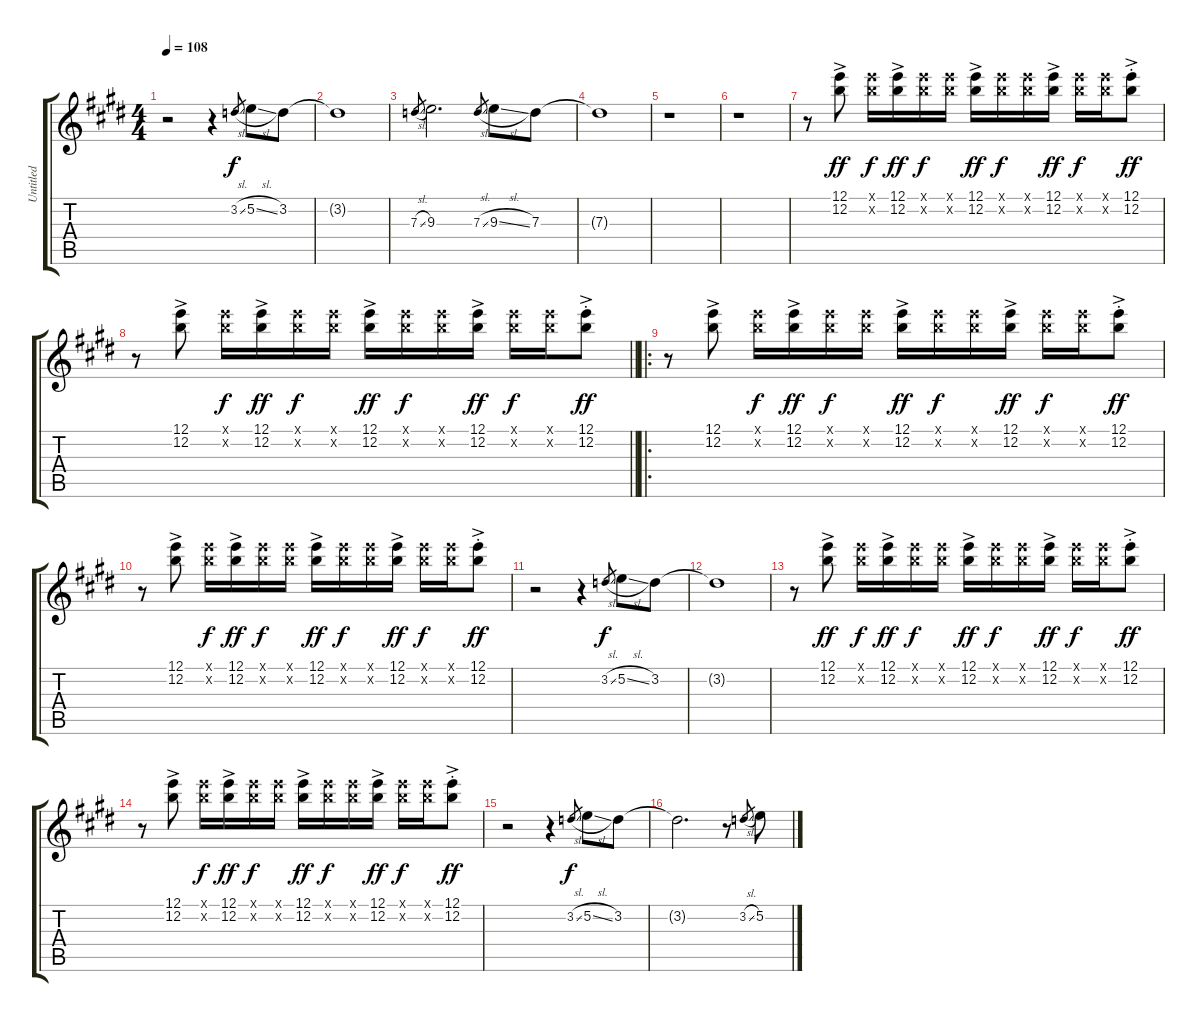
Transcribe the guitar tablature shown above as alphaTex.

\track ("Untitled" "Untitled") {instrument electricguitarclean}
\staff {score tabs}
\tuning (E4 B3 G3 D3 A2 E2) {hide}
\ts (4 4)
\tempo 108
\clef g2
\ks e
r.2{dy f instrument electricguitarclean} r.4 3.2{sl}.8{gr} 5.2{sl}.8 3.2.8 |
\ks c#minor
3.2{t}.1 |
7.3{sl}.8{gr} 9.3.2{d} 7.3{sl}.8{gr} 9.3{sl}.8 7.3.8 |
7.3{t}.1 |
r.1 |
r.1 |
r.8 (12.1{ac} 12.2{ac}).8{dy ff} (12.1{x} 12.2{x}).16{dy f} (12.1{ac} 12.2{ac}).16{dy ff} (12.1{x} 12.2{x}).16{dy f} (12.1{x} 12.2{x}).16 (12.1{ac} 12.2{ac}).16{dy ff} (12.1{x} 12.2{x}).16{dy f} (12.1{x} 12.2{x}).16 (12.1{ac} 12.2{ac}).16{dy ff} (12.1{x} 12.2{x}).16{dy f} (12.1{x} 12.2{x}).16 (12.1{ac st} 12.2{ac st}).8{dy ff} |
\barLineRight lightlight
r.8 (12.1{ac} 12.2{ac}).8 (12.1{x} 12.2{x}).16{dy f} (12.1{ac} 12.2{ac}).16{dy ff} (12.1{x} 12.2{x}).16{dy f} (12.1{x} 12.2{x}).16 (12.1{ac} 12.2{ac}).16{dy ff} (12.1{x} 12.2{x}).16{dy f} (12.1{x} 12.2{x}).16 (12.1{ac} 12.2{ac}).16{dy ff} (12.1{x} 12.2{x}).16{dy f} (12.1{x} 12.2{x}).16 (12.1{ac st} 12.2{ac st}).8{dy ff} |
\ro
r.8 (12.1{ac} 12.2{ac}).8 (12.1{x} 12.2{x}).16{dy f} (12.1{ac} 12.2{ac}).16{dy ff} (12.1{x} 12.2{x}).16{dy f} (12.1{x} 12.2{x}).16 (12.1{ac} 12.2{ac}).16{dy ff} (12.1{x} 12.2{x}).16{dy f} (12.1{x} 12.2{x}).16 (12.1{ac} 12.2{ac}).16{dy ff} (12.1{x} 12.2{x}).16{dy f} (12.1{x} 12.2{x}).16 (12.1{ac st} 12.2{ac st}).8{dy ff} |
r.8 (12.1{ac} 12.2{ac}).8 (12.1{x} 12.2{x}).16{dy f} (12.1{ac} 12.2{ac}).16{dy ff} (12.1{x} 12.2{x}).16{dy f} (12.1{x} 12.2{x}).16 (12.1{ac} 12.2{ac}).16{dy ff} (12.1{x} 12.2{x}).16{dy f} (12.1{x} 12.2{x}).16 (12.1{ac} 12.2{ac}).16{dy ff} (12.1{x} 12.2{x}).16{dy f} (12.1{x} 12.2{x}).16 (12.1{ac st} 12.2{ac st}).8{dy ff} |
r.2 r.4 3.2{sl}.8{gr dy f} 5.2{sl}.8 3.2.8 |
3.2{t}.1 |
r.8 (12.1{ac} 12.2{ac}).8{dy ff} (12.1{x} 12.2{x}).16{dy f} (12.1{ac} 12.2{ac}).16{dy ff} (12.1{x} 12.2{x}).16{dy f} (12.1{x} 12.2{x}).16 (12.1{ac} 12.2{ac}).16{dy ff} (12.1{x} 12.2{x}).16{dy f} (12.1{x} 12.2{x}).16 (12.1{ac} 12.2{ac}).16{dy ff} (12.1{x} 12.2{x}).16{dy f} (12.1{x} 12.2{x}).16 (12.1{ac st} 12.2{ac st}).8{dy ff} |
r.8 (12.1{ac} 12.2{ac}).8 (12.1{x} 12.2{x}).16{dy f} (12.1{ac} 12.2{ac}).16{dy ff} (12.1{x} 12.2{x}).16{dy f} (12.1{x} 12.2{x}).16 (12.1{ac} 12.2{ac}).16{dy ff} (12.1{x} 12.2{x}).16{dy f} (12.1{x} 12.2{x}).16 (12.1{ac} 12.2{ac}).16{dy ff} (12.1{x} 12.2{x}).16{dy f} (12.1{x} 12.2{x}).16 (12.1{ac st} 12.2{ac st}).8{dy ff} |
r.2 r.4 3.2{sl}.8{gr dy f} 5.2{sl}.8 3.2.8 |
3.2{t}.2{d} r.8 3.2{sl}.8{gr} 5.2.8
